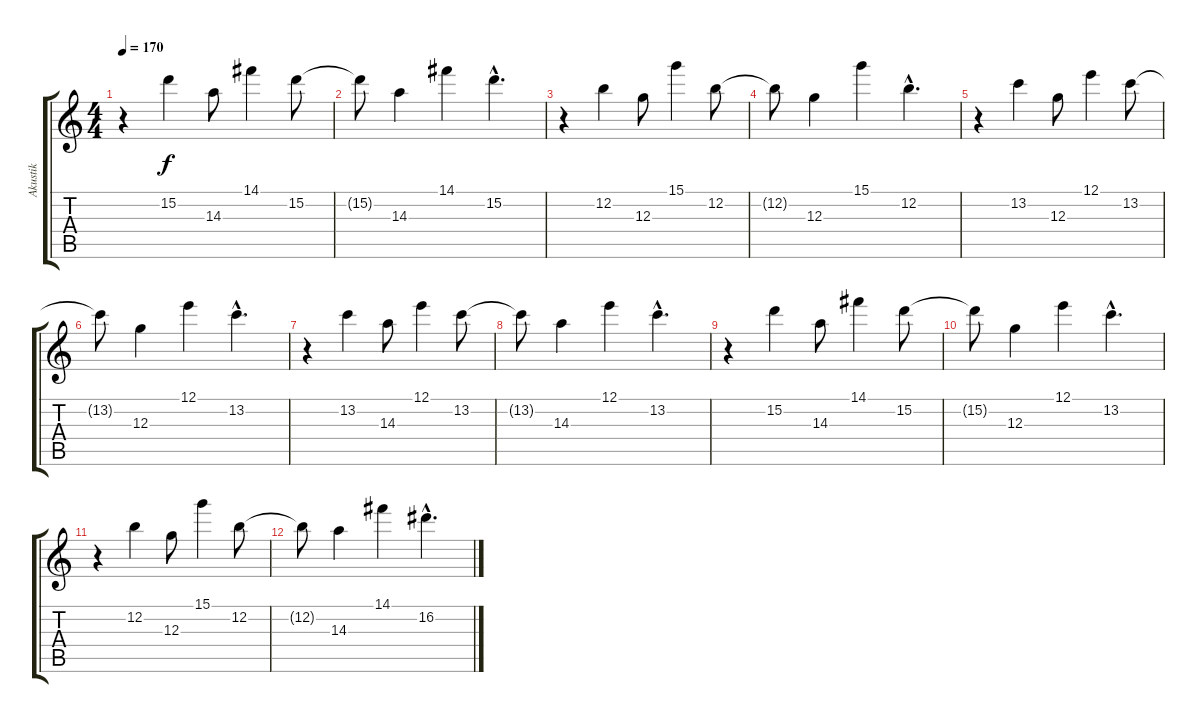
\track ("Akustik" "Akustik") {instrument acousticguitarsteel}
\staff {score tabs}
\tuning (E4 B3 G3 D3 A2 E2) {hide}
\ts (4 4)
\tempo 170
\clef g2
\ks c
r.4{dy f} 15.2.4 14.3.8 14.1.4 15.2.8 |
15.2{t}.8 14.3.4 14.1.4 15.2{hac}.4{d} |
r.4 12.2.4 12.3.8 15.1.4 12.2.8 |
12.2{t}.8 12.3.4 15.1.4 12.2{hac}.4{d} |
r.4 13.2.4 12.3.8 12.1.4 13.2.8 |
13.2{t}.8 12.3.4 12.1.4 13.2{hac}.4{d} |
r.4 13.2.4 14.3.8 12.1.4 13.2.8 |
13.2{t}.8 14.3.4{volume 5} 12.1.4 13.2{hac}.4{d} |
r.4 15.2.4 14.3.8 14.1.4 15.2.8 |
15.2{t}.8{volume 0} 12.3.4 12.1.4 13.2{hac}.4{d} |
r.4 12.2.4 12.3.8 15.1.4 12.2.8 |
12.2{t}.8 14.3.4 14.1.4 16.2{hac}.4{d}
